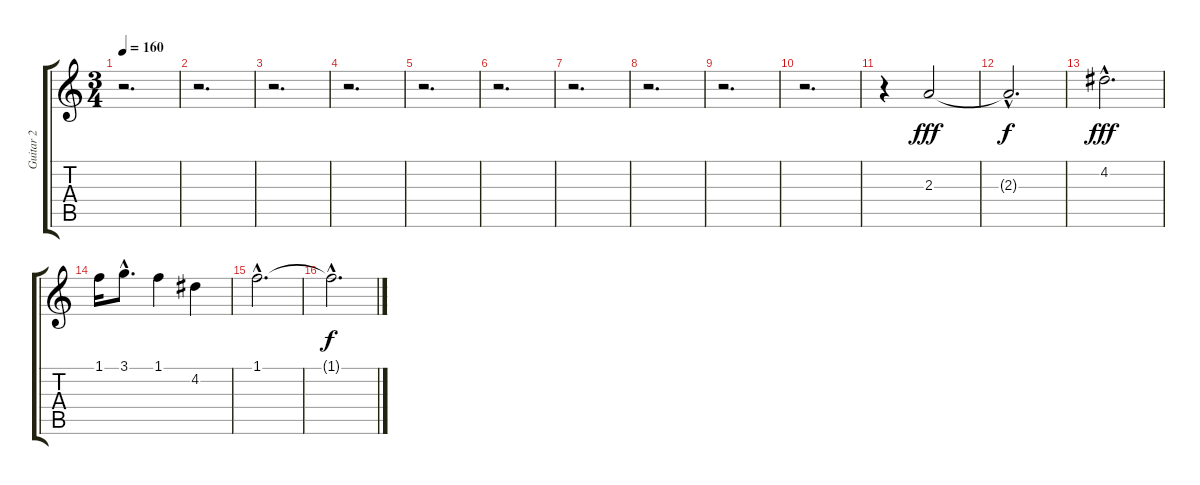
\track ("Guitar 2" "Guitar 2") {instrument distortionguitar}
\staff {score tabs}
\tuning (E4 B3 G3 D3 A2 E2) {hide}
\ts (3 4)
\tempo 160
\clef g2
\ks c
r.2{d dy fff} |
r.2{d} |
r.2{d} |
r.2{d} |
r.2{d} |
r.2{d} |
r.2{d} |
r.2{d} |
r.2{d} |
r.2{d} |
r.4 2.3.2{volume 10 balance 13} |
2.3{hac t}.2{d dy f} |
4.2{hac}.2{d dy fff} |
1.1.16 3.1{hac}.8{d} 1.1.4 4.2.4 |
1.1{hac}.2{d} |
1.1{hac t}.2{d dy f}
